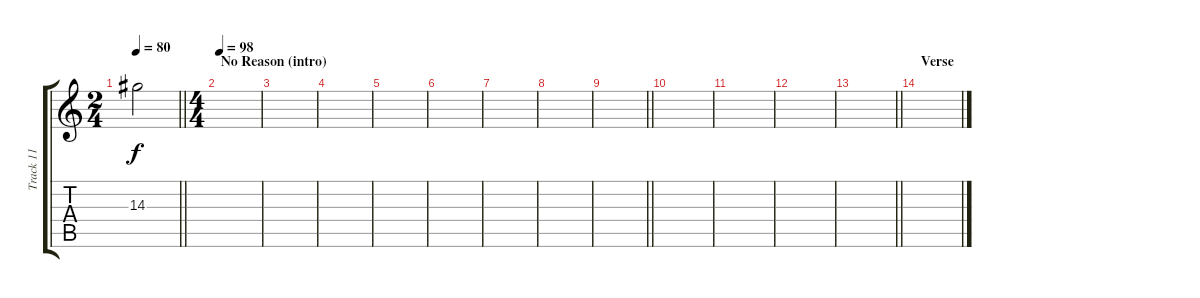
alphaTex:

\track ("Track 11" "Track 11") {instrument electricguitarclean}
\staff {score tabs}
\tuning (Eb4 Bb3 Gb3 Db3 Ab2 Eb2) {hide}
\ts (2 4)
\tempo 80
\clef g2
\barLineRight lightlight
\ks c
14.3{t}.2{dy f} |
\ts (4 4)
\section ("" "No Reason (intro)")
\tempo 98
|
|
|
|
|
|
|
\barLineRight lightlight
|
|
|
|
\barLineRight lightlight
|
\section ("" "Verse")
